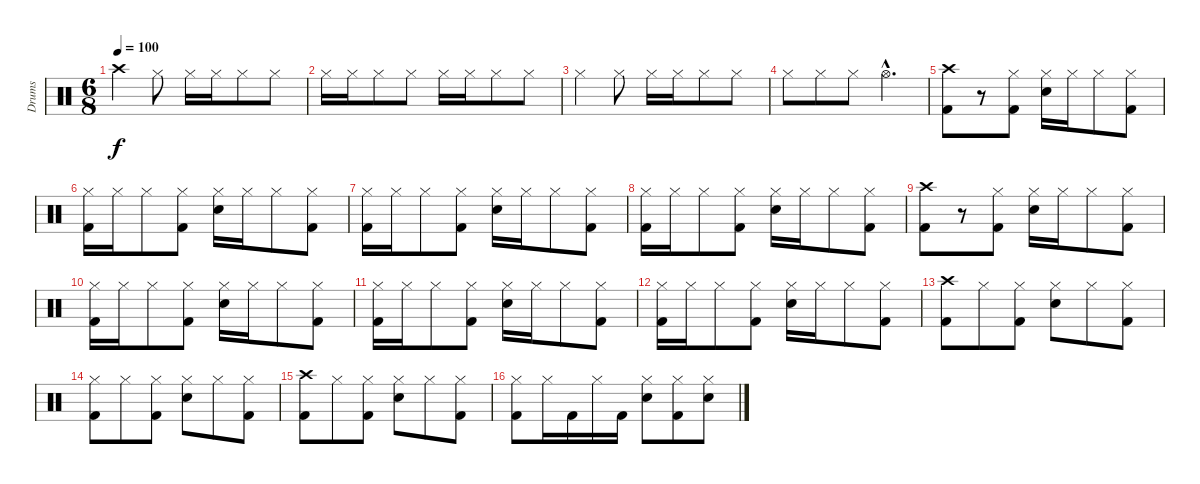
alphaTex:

\track ("Drums" "Drums") {instrument percussion}
\staff {score}
\articulation defaults
\ts (6 8)
\tempo 100
\clef neutral
\ks c "Crash high (hit)".4{dy f} "Hi-Hat (closed)".8 "Hi-Hat (closed)".16 "Hi-Hat (closed)".16 "Hi-Hat (closed)".8 "Hi-Hat (closed)".8
|
"Hi-Hat (closed)".16 "Hi-Hat (closed)".16 "Hi-Hat (closed)".8 "Hi-Hat (closed)".8 "Hi-Hat (closed)".16 "Hi-Hat (closed)".16 "Hi-Hat (closed)".8 "Hi-Hat (closed)".8 |
"Hi-Hat (closed)".4 "Hi-Hat (closed)".8 "Hi-Hat (closed)".16 "Hi-Hat (closed)".16 "Hi-Hat (closed)".8 "Hi-Hat (closed)".8 |
"Hi-Hat (closed)".8 "Hi-Hat (closed)".8 "Hi-Hat (closed)".8 "Hi-Hat (open)"{hac}.4{d} |
("Crash high (hit)" "Kick (hit) 2").8 r.8 ("Hi-Hat (closed)" "Kick (hit) 2").8 ("Hi-Hat (closed)" "Snare (hit) 2").16 "Hi-Hat (closed)".16 "Hi-Hat (closed)".8 ("Hi-Hat (closed)" "Kick (hit) 2").8 |
("Hi-Hat (closed)" "Kick (hit) 2").16 "Hi-Hat (closed)".16 "Hi-Hat (closed)".8 ("Hi-Hat (closed)" "Kick (hit) 2").8 ("Hi-Hat (closed)" "Snare (hit) 2").16 "Hi-Hat (closed)".16 "Hi-Hat (closed)".8 ("Hi-Hat (closed)" "Kick (hit) 2").8 |
("Hi-Hat (closed)" "Kick (hit) 2").16 "Hi-Hat (closed)".16 "Hi-Hat (closed)".8 ("Hi-Hat (closed)" "Kick (hit) 2").8 ("Hi-Hat (closed)" "Snare (hit) 2").16 "Hi-Hat (closed)".16 "Hi-Hat (closed)".8 ("Hi-Hat (closed)" "Kick (hit) 2").8 |
("Hi-Hat (closed)" "Kick (hit) 2").16 "Hi-Hat (closed)".16 "Hi-Hat (closed)".8 ("Hi-Hat (closed)" "Kick (hit) 2").8 ("Hi-Hat (closed)" "Snare (hit) 2").16 "Hi-Hat (closed)".16 "Hi-Hat (closed)".8 ("Hi-Hat (closed)" "Kick (hit) 2").8 |
("Crash high (hit)" "Kick (hit) 2").8 r.8 ("Hi-Hat (closed)" "Kick (hit) 2").8 ("Hi-Hat (closed)" "Snare (hit) 2").16 "Hi-Hat (closed)".16 "Hi-Hat (closed)".8 ("Hi-Hat (closed)" "Kick (hit) 2").8 |
("Hi-Hat (closed)" "Kick (hit) 2").16 "Hi-Hat (closed)".16 "Hi-Hat (closed)".8 ("Hi-Hat (closed)" "Kick (hit) 2").8 ("Hi-Hat (closed)" "Snare (hit) 2").16 "Hi-Hat (closed)".16 "Hi-Hat (closed)".8 ("Hi-Hat (closed)" "Kick (hit) 2").8 |
("Hi-Hat (closed)" "Kick (hit) 2").16 "Hi-Hat (closed)".16 "Hi-Hat (closed)".8 ("Hi-Hat (closed)" "Kick (hit) 2").8 ("Hi-Hat (closed)" "Snare (hit) 2").16 "Hi-Hat (closed)".16 "Hi-Hat (closed)".8 ("Hi-Hat (closed)" "Kick (hit) 2").8 |
("Hi-Hat (closed)" "Kick (hit) 2").16 "Hi-Hat (closed)".16 "Hi-Hat (closed)".8 ("Hi-Hat (closed)" "Kick (hit) 2").8 ("Hi-Hat (closed)" "Snare (hit) 2").16 "Hi-Hat (closed)".16 "Hi-Hat (closed)".8 ("Hi-Hat (closed)" "Kick (hit) 2").8 |
("Crash high (hit)" "Kick (hit) 2").8 "Hi-Hat (closed)".8 ("Hi-Hat (closed)" "Kick (hit) 2").8 ("Hi-Hat (closed)" "Snare (hit) 2").8 "Hi-Hat (closed)".8 ("Hi-Hat (closed)" "Kick (hit) 2").8 |
("Hi-Hat (closed)" "Kick (hit) 2").8 "Hi-Hat (closed)".8 ("Hi-Hat (closed)" "Kick (hit) 2").8 ("Hi-Hat (closed)" "Snare (hit) 2").8 "Hi-Hat (closed)".8 ("Hi-Hat (closed)" "Kick (hit) 2").8 |
("Crash high (hit)" "Kick (hit) 2").8 "Hi-Hat (closed)".8 ("Hi-Hat (closed)" "Kick (hit) 2").8 ("Hi-Hat (closed)" "Snare (hit) 2").8 "Hi-Hat (closed)".8 ("Hi-Hat (closed)" "Kick (hit) 2").8 |
("Hi-Hat (closed)" "Kick (hit) 2").8 "Hi-Hat (closed)".16 "Kick (hit) 2".16 "Hi-Hat (closed)".16 "Kick (hit) 2".16 ("Hi-Hat (closed)" "Snare (hit) 2").8 ("Hi-Hat (closed)" "Kick (hit) 2").8 ("Hi-Hat (closed)" "Snare (hit) 2").8
